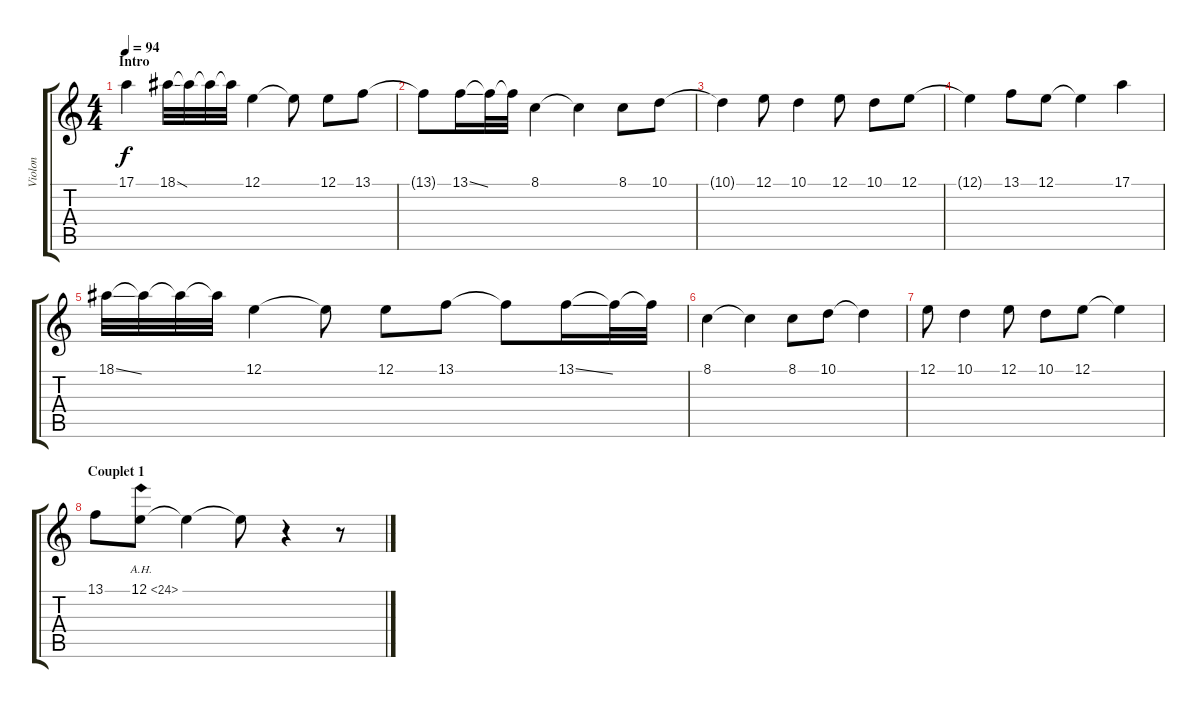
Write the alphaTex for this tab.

\track ("Violon" "Violon") {instrument violin}
\staff {score tabs}
\tuning (E4 B3 G3 D3 A2 E2) {hide}
\ts (4 4)
\section ("" "Intro")
\tempo 94
\clef g2
\ks c
17.1.4{dy f instrument violin} 18.1{ss}.32 18.1{t}.32 18.1{t}.32 18.1{t}.32 12.1.4 12.1{t}.8 12.1.8 13.1.8 |
13.1{t}.8 13.1{ss}.16 13.1{t}.32 13.1{t}.32 8.1.4 8.1{t}.4 8.1.8 10.1.8 |
10.1{t}.4 12.1.8 10.1.4 12.1.8 10.1.8 12.1.8 |
12.1{t}.4 13.1.8 12.1.8 12.1{t}.4 17.1.4 |
18.1{ss}.32 18.1{t}.32 18.1{t}.32 18.1{t}.32 12.1.4 12.1{t}.8 12.1.8 13.1.8 13.1{t}.8 13.1{ss}.16 13.1{t}.32 13.1{t}.32 |
8.1.4 8.1{t}.4 8.1.8 10.1.8 10.1{t}.4 |
12.1.8 10.1.4 12.1.8 10.1.8 12.1.8 12.1{t}.4 |
\section ("" "Couplet 1")
13.1.8 12.1{ah 12}.8 12.1{t}.4 12.1{t}.8 r.4 r.8
